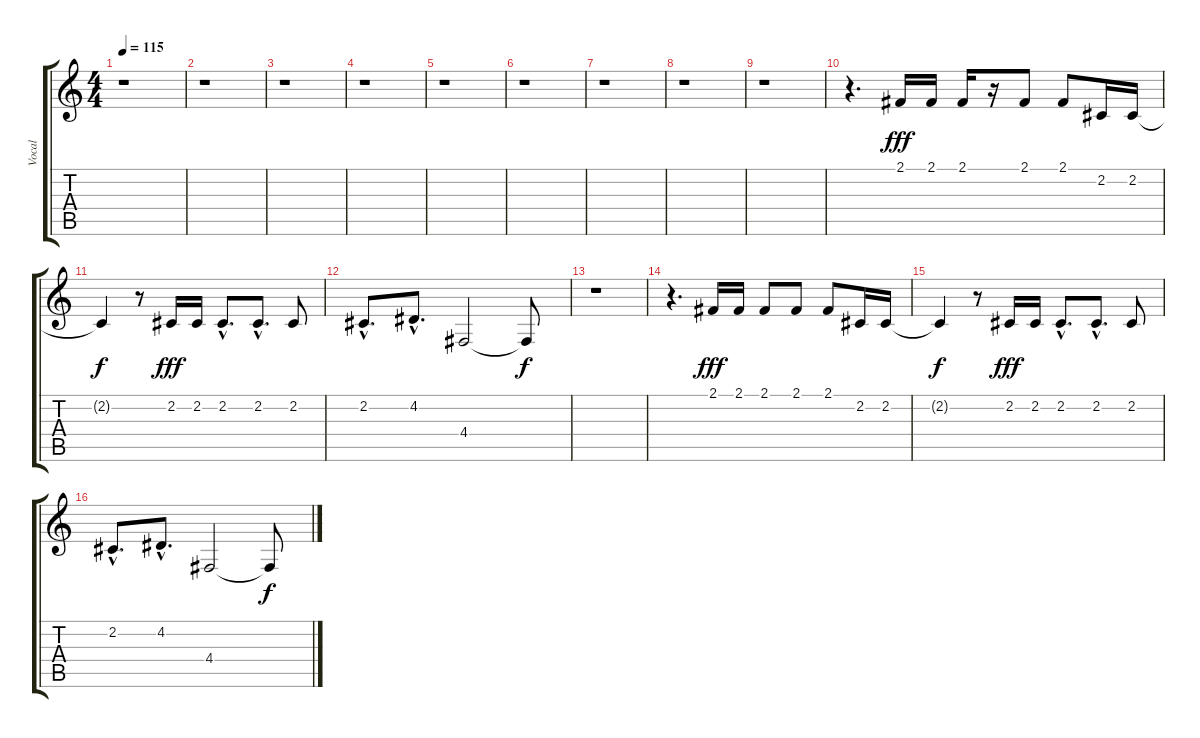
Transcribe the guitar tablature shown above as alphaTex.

\track ("Vocal" "Vocal") {instrument flute}
\staff {score tabs}
\tuning (E4 B3 G3 D3 A2 E2) {hide}
\ts (4 4)
\tempo 115
\clef g2
\ks c
r.1{dy fff instrument flute} |
r.1 |
r.1 |
r.1 |
r.1 |
r.1 |
r.1 |
r.1 |
r.1 |
r.4{d} 2.1.16 2.1.16 2.1.16 r.16 2.1.8 2.1.8 2.2.16 2.2.16 |
2.2{t}.4{dy f} r.8 2.2.16{dy fff} 2.2.16 2.2{hac}.8{d} 2.2{hac}.8{d} 2.2.8 |
2.2{hac}.8{d} 4.2{hac}.8{d} 4.4.2 4.4{t}.8{dy f} |
r.1 |
r.4{d} 2.1.16{dy fff} 2.1.16 2.1.8 2.1.8 2.1.8 2.2.16 2.2.16 |
2.2{t}.4{dy f} r.8 2.2.16{dy fff} 2.2.16 2.2{hac}.8{d} 2.2{hac}.8{d} 2.2.8 |
2.2{hac}.8{d} 4.2{hac}.8{d} 4.4.2 4.4{t}.8{dy f}
